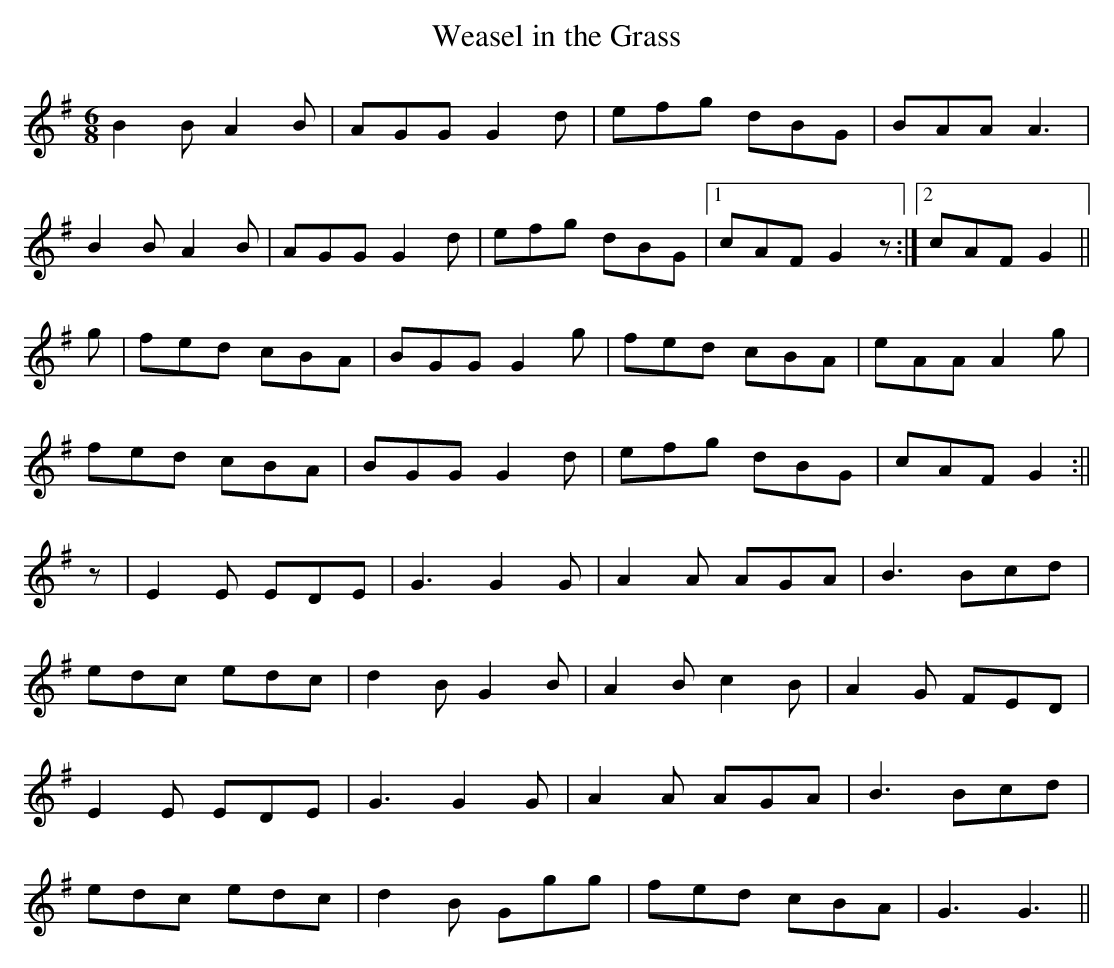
X:1
T:Weasel in the Grass
M:6/8
K:G
B2 B A2 B|AGG G2 d|efg dBG|BAA A3|
B2 B A2 B|AGG G2 d|efg dBG|1 cAF G2 z:|2 cAF G2||
g|fed cBA|BGG G2 g|fed cBA|eAA A2 g|
fed cBA|BGG G2 d|efg dBG|cAF G2:||
z|E2 E EDE|G3 G2 G|A2 A AGA|B3 Bcd|
edc edc|d2 B G2 B|A2 B c2 B|A2 G FED|
E2 E EDE|G3 G2 G|A2 A AGA|B3 Bcd|
edc edc|d2 B Ggg|fed cBA|G3 G3||
